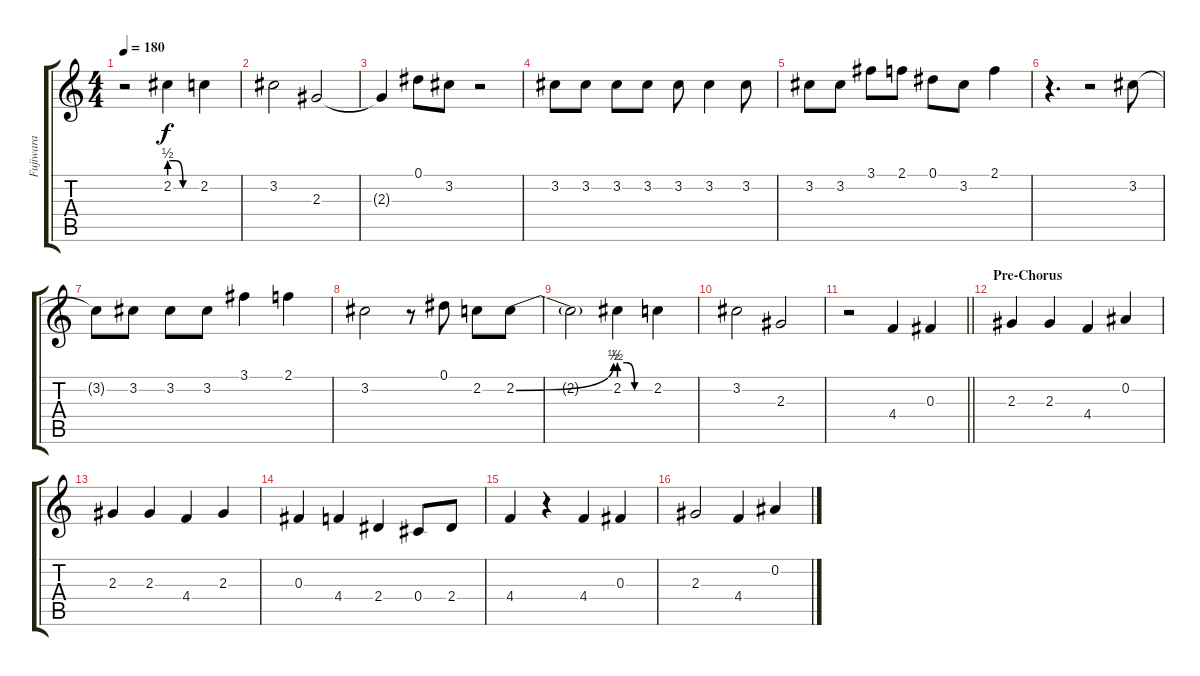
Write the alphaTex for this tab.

\track ("Fujiwara" "Fujiwara") {instrument electricguitarjazz}
\staff {score tabs}
\tuning (Eb4 Bb3 Gb3 Db3 Ab2 Eb2) {hide}
\ts (4 4)
\tempo 180
\clef g2
\ks c
r.2{dy f} 2.2{be (custom 0 2 15 2 30 0 60 0)}.4 2.2.4 |
3.2.2 2.3.2 |
2.3{t}.4 0.1.8 3.2.8 r.2 |
3.2.8 3.2.8 3.2.8 3.2.8 3.2.8 3.2.4 3.2.8 |
3.2.8 3.2.8 3.1.8 2.1.8 0.1.8 3.2.8 2.1.4 |
r.4{d} r.2 3.2.8 |
3.2{t}.8 3.2.8 3.2.8 3.2.8 3.1.4 2.1.4 |
3.2.2 r.8 0.1.8 2.2.8 2.2{be (bend 0 0 60 2)}.8 |
2.2{t}.2 2.2{be (custom 0 2 15 2 30 0 60 0)}.4 2.2.4 |
3.2.2 2.3.2 |
\barLineRight lightlight
r.2 4.4.4 0.3.4 |
\section ("" "Pre-Chorus")
2.3.4 2.3.4 4.4.4 0.2.4 |
2.3.4 2.3.4 4.4.4 2.3.4 |
0.3.4 4.4.4 2.4.4 0.4.8 2.4.8 |
4.4.4 r.4 4.4.4 0.3.4 |
2.3.2 4.4.4 0.2.4
